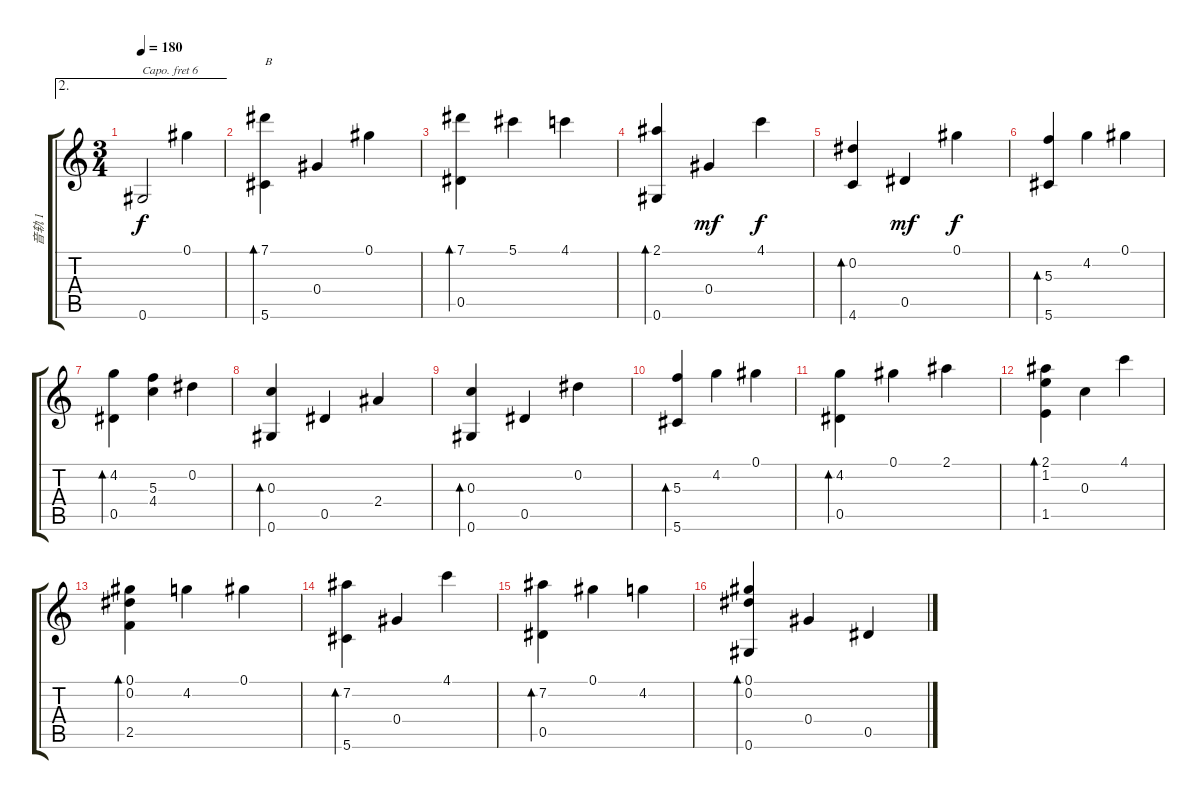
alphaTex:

\track ("音轨 1" "音轨 1") {instrument acousticguitarsteel}
\staff {score tabs}
\capo 6
\tuning (D4 A3 Gb3 D3 A2 D2) {hide}
\ae 2
\ts (3 4)
\tempo 180
\clef g2
\ks c
0.6.2{dy f} 0.1.4 |
(7.1 5.6).4{bd 240 txt "B"} 0.4.4 0.1.4 |
(7.1 0.5).4{bd 240} 5.1.4 4.1.4 |
(2.1 0.6).4{bd 240} 0.4.4{dy mf} 4.1.4{dy f} |
(0.2 4.6).4{bd 240} 0.5.4{dy mf} 0.1.4{dy f} |
(5.3 5.6).4{bd 240} 4.2.4 0.1.4 |
(4.2 0.5).4{bd 240} (5.3 4.4).4 0.2.4 |
(0.3 0.6).4{bd 240} 0.5.4 2.4.4 |
(0.3 0.6).4{bd 240} 0.5.4 0.2.4 |
(5.3 5.6).4{bd 240} 4.2.4 0.1.4 |
(4.2 0.5).4{bd 240} 0.1.4 2.1.4 |
(2.1 1.2 1.5).4{bd 480} 0.3.4 4.1.4 |
(0.1 0.2 2.5).4{bd 480} 4.2.4 0.1.4 |
(7.2 5.6).4{bd 480} 0.4.4 4.1.4 |
(7.2 0.5).4{bd 480} 0.1.4 4.2.4 |
(0.1 0.2 0.6).4{bd 240} 0.4.4 0.5.4
